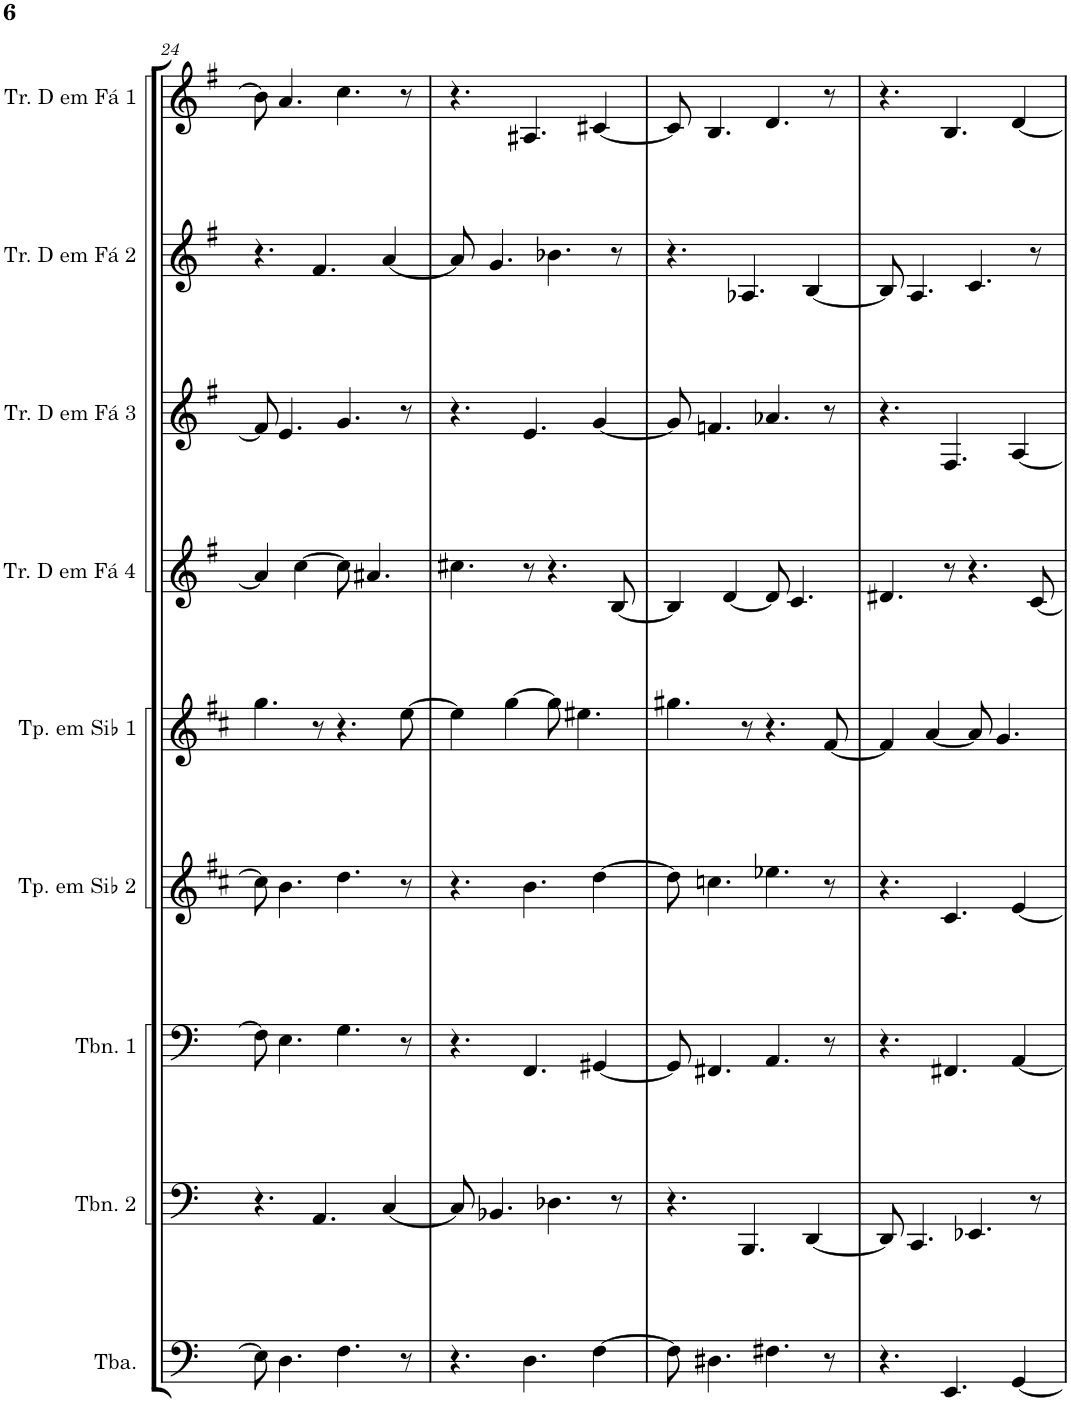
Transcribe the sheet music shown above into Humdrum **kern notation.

**kern	**kern	**kern	**kern	**kern	**kern	**kern	**kern	**kern
*part9	*part8	*part7	*part6	*part5	*part4	*part3	*part2	*part1
*staff9	*staff8	*staff7	*staff6	*staff5	*staff4	*staff3	*staff2	*staff1
*I"Tuba	*I"Trombone 2	*I"Trombone 1	*I"Trompete em Sib 2	*I"Trompete em Sib 1	*I"Trompa em Fá 4	*I"Trompa em Fá 3	*I"Trompa em Fá 2	*I"Trompa em Fá 1
*I'Tba.	*I'Tbn. 2	*I'Tbn. 1	*I'Tp. em Sib 2	*I'Tp. em Sib 1	*	*	*	*
!!LO:PB:g=z
*clefF4	*clefF4	*clefF4	*clefG2	*clefG2	*clefG2	*clefG2	*clefG2	*clefG2
*	*	*	*Trd1c2	*Trd1c2	*Trd4c7	*Trd4c7	*Trd4c7	*Trd4c7
*k[]	*k[]	*k[]	*k[f#c#]	*k[f#c#]	*k[f#]	*k[f#]	*k[f#]	*k[f#]
*M4/4	*M4/4	*M4/4	*M4/4	*M4/4	*M4/4	*M4/4	*M4/4	*M4/4
=24	=24	=24	=24	=24	=24	=24	=24	=24
8E\]	4.r	8F#\]	8cc#\]	4.gg\	4a/]	8f#/]	4.r	8b\]
4.D\	.	4.E\	4.b\	.	.	4.e/	.	4.a/
.	.	.	.	.	[4cc\	.	.	.
.	4.AA/	.	.	8r	.	.	4.f#/	.
4.F\	.	4.G\	4.dd\	4.r	8cc\]	4.g/	.	4.cc\
.	.	.	.	.	4.a#X/	.	.	.
.	[4C/	.	.	.	.	.	[4a/	.
8r	.	8r	8r	[8ee\	.	8r	.	8r
=25	=25	=25	=25	=25	=25	=25	=25	=25
4.r	8C/]	4.r	4.r	4ee\]	4.cc#X\	4.r	8a/]	4.r
.	4.BB-X/	.	.	.	.	.	4.g/	.
.	.	.	.	[4gg\	.	.	.	.
4.D\	.	4.FF/	4.b\	.	8r	4.e/	.	4.A#X/
.	4.D-X\	.	.	8gg\]	4.r	.	4.b-X\	.
.	.	.	.	4.ee#X\	.	.	.	.
[4F\	.	[4GG#X/	[4dd\	.	.	[4g/	.	[4c#X/
.	8r	.	.	.	[8B/	.	8r	.
=26	=26	=26	=26	=26	=26	=26	=26	=26
8F\]	4.r	8GG#/]	8dd\]	4.gg#X\	4B/]	8g/]	4.r	8c#/]
4.D#X\	.	4.FF#X/	4.ccn\	.	.	4.fn/	.	4.B/
.	.	.	.	.	[4d/	.	.	.
.	4.BBB/	.	.	8r	.	.	4.A-X/	.
4.F#X\	.	4.AA/	4.ee-X\	4.r	8d/]	4.a-X/	.	4.d/
.	.	.	.	.	4.c/	.	.	.
.	[4DD/	.	.	.	.	.	[4B/	.
8r	.	8r	8r	[8f#/	.	8r	.	8r
=27	=27	=27	=27	=27	=27	=27	=27	=27
4.r	8DD/]	4.r	4.r	4f#/]	4.d#X/	4.r	8B/]	4.r
.	4.CC/	.	.	.	.	.	4.A/	.
.	.	.	.	[4a/	.	.	.	.
4.EE/	.	4.FF#X/	4.c#/	.	8r	4.F#/	.	4.B/
.	4.EE-X/	.	.	8a/]	4.r	.	4.c/	.
.	.	.	.	4.g/	.	.	.	.
[4GG/	.	[4AA/	[4e/	.	.	[4A/	.	[4d/
.	8r	.	.	.	[8c/	.	8r	.
=	=	=	=	=	=	=	=	=
*-	*-	*-	*-	*-	*-	*-	*-	*-
